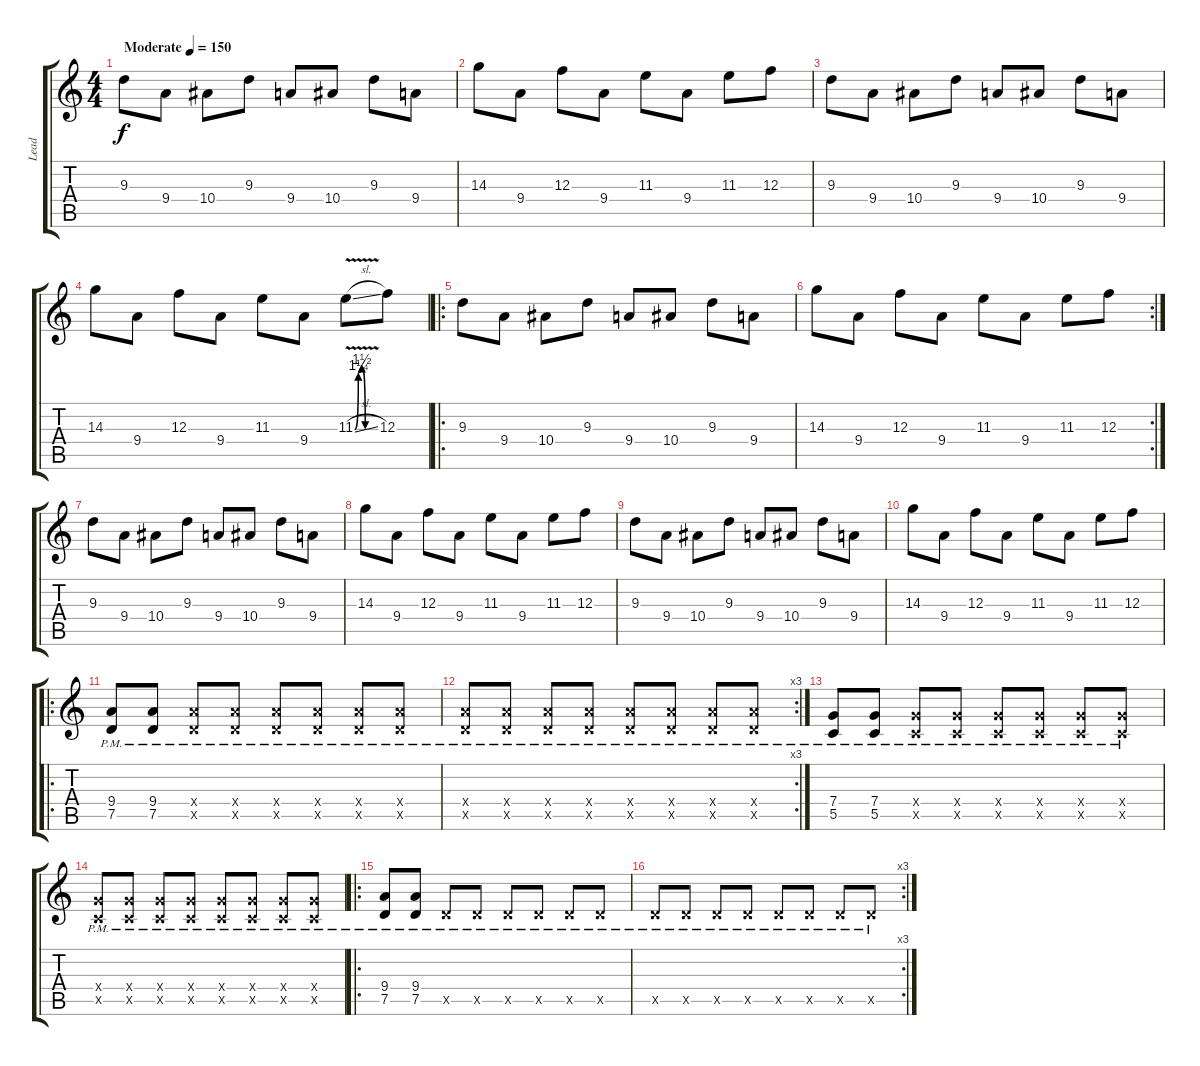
\track ("Lead" "Lead") {instrument distortionguitar}
\staff {score tabs}
\tuning (D4 A3 F3 C3 G2 C2) {hide}
\ts (4 4)
\tempo (150 "Moderate")
\clef g2
\ks c
9.3.8{dy f instrument distortionguitar} 9.4.8 10.4.8 9.3.8 9.4.8 10.4.8 9.3.8 9.4.8 |
14.3.8 9.4.8 12.3.8 9.4.8 11.3.8 9.4.8 11.3.8 12.3.8 |
9.3.8 9.4.8 10.4.8 9.3.8 9.4.8 10.4.8 9.3.8 9.4.8 |
14.3.8 9.4.8 12.3.8 9.4.8 11.3.8 9.4.8 11.3{be (custom 0 0 10 5 20 6 30 0 60 0) v sl}.8 12.3.8 |
\ro
9.3.8 9.4.8 10.4.8 9.3.8 9.4.8 10.4.8 9.3.8 9.4.8 |
\rc 2
14.3.8 9.4.8 12.3.8 9.4.8 11.3.8 9.4.8 11.3.8 12.3.8 |
9.3.8 9.4.8 10.4.8 9.3.8 9.4.8 10.4.8 9.3.8 9.4.8 |
14.3.8 9.4.8 12.3.8 9.4.8 11.3.8 9.4.8 11.3.8 12.3.8 |
9.3.8 9.4.8 10.4.8 9.3.8 9.4.8 10.4.8 9.3.8 9.4.8 |
14.3.8 9.4.8 12.3.8 9.4.8 11.3.8 9.4.8 11.3.8 12.3.8 |
\ro
(9.4{pm} 7.5{pm}).8 (9.4{pm} 7.5{pm}).8 (9.4{x} 7.5{pm x}).8 (9.4{x} 7.5{pm x}).8 (9.4{x} 7.5{pm x}).8 (9.4{x} 7.5{pm x}).8 (9.4{x} 7.5{pm x}).8 (9.4{x} 7.5{pm x}).8 |
\rc 3
(9.4{x} 7.5{pm x}).8 (9.4{x} 7.5{pm x}).8 (9.4{x} 7.5{pm x}).8 (9.4{x} 7.5{pm x}).8 (9.4{x} 7.5{pm x}).8 (9.4{x} 7.5{pm x}).8 (9.4{x} 7.5{pm x}).8 (9.4{x} 7.5{pm x}).8 |
(7.4 5.5{pm}).8 (7.4 5.5{pm}).8 (7.4{x} 5.5{pm x}).8 (7.4{x} 5.5{pm x}).8 (7.4{x} 5.5{pm x}).8 (7.4{x} 5.5{pm x}).8 (7.4{x} 5.5{pm x}).8 (7.4{x} 5.5{pm x}).8 |
(7.4{x} 5.5{pm x}).8 (7.4{x} 5.5{pm x}).8 (7.4{x} 5.5{pm x}).8 (7.4{x} 5.5{pm x}).8 (7.4{x} 5.5{pm x}).8 (7.4{x} 5.5{pm x}).8 (7.4{x} 5.5{pm x}).8 (7.4{x} 5.5{pm x}).8 |
\ro
(9.4 7.5{pm}).8 (9.4 7.5{pm}).8 7.5{pm x}.8 7.5{pm x}.8 7.5{pm x}.8 7.5{pm x}.8 7.5{pm x}.8 7.5{pm x}.8 |
\rc 3
7.5{pm x}.8 7.5{pm x}.8 7.5{pm x}.8 7.5{pm x}.8 7.5{pm x}.8 7.5{pm x}.8 7.5{pm x}.8 7.5{pm x}.8
